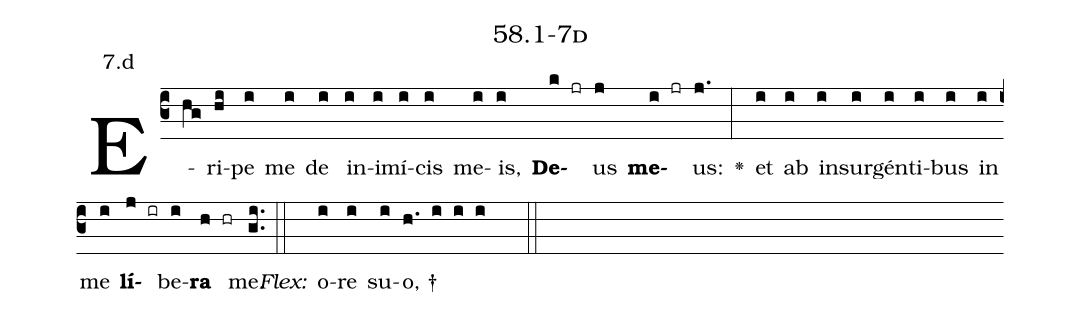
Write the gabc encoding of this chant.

name: 58.1-7d;
annotation: 7.d;
%%
(c3)E(hg)ri(hi)pe(i) me(i) de(i) in(i)i(i)mí(i)cis(i) me(i)is,(i) <b>De</b>(k jr)us(j) <b>me</b>(i jr)us:(j.) <v>\greheightstar</v>(:) et(i) ab(i) in(i)sur(i)gén(i)ti(i)bus(i) in(i) me(i) <b>lí</b>(j ir)be(i)<b>ra</b>(h hr) me.(gi..) (::)
<i>Flex:</i>()  o(i)re(i) su(i)o, †(h. i i i  ::)

%E(i) u(i) o(j) u(i) a(h) e.(gi..) (::)
